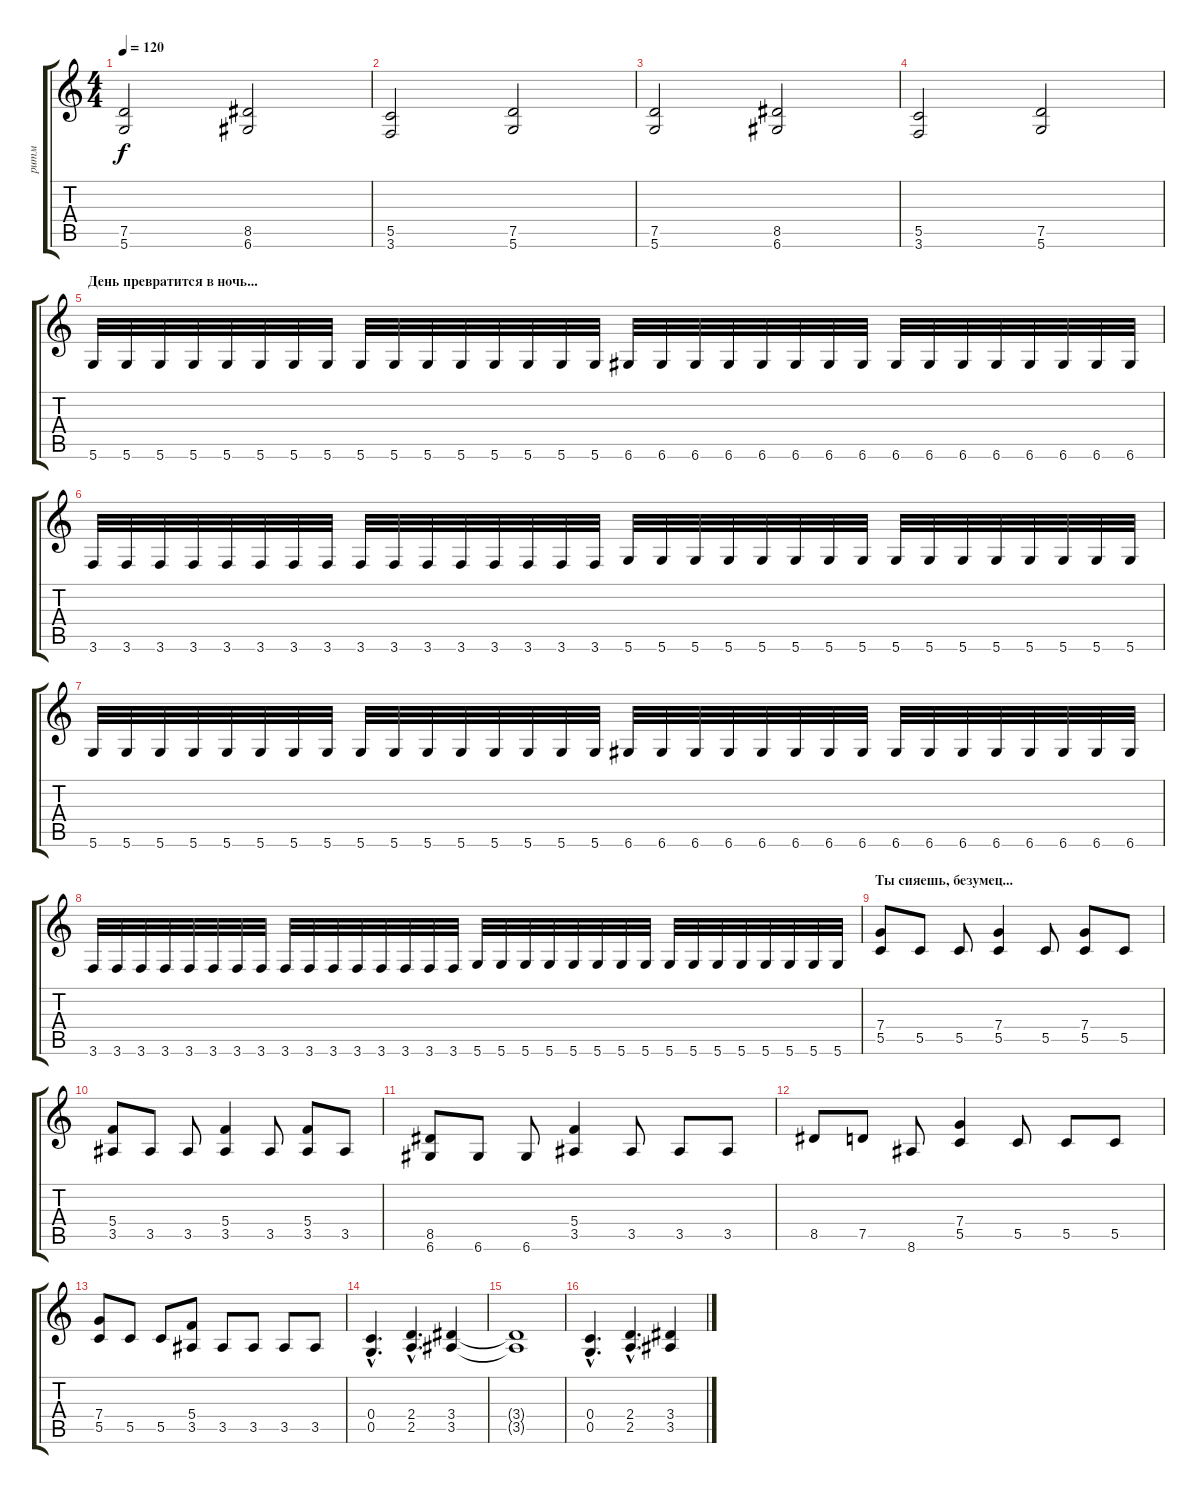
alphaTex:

\track ("ритм" "ритм") {instrument distortionguitar}
\staff {score tabs}
\tuning (D4 A3 F3 C3 G2 D2) {hide}
\ts (4 4)
\tempo 120
\clef g2
\ks c
(7.5 5.6).2{dy f} (8.5 6.6).2 |
(5.5 3.6).2 (7.5 5.6).2 |
(7.5 5.6).2 (8.5 6.6).2 |
(5.5 3.6).2 (7.5 5.6).2 |
\section ("" "День превратится в ночь...")
5.6.32 5.6.32 5.6.32 5.6.32 5.6.32 5.6.32 5.6.32 5.6.32 5.6.32 5.6.32 5.6.32 5.6.32 5.6.32 5.6.32 5.6.32 5.6.32 6.6.32 6.6.32 6.6.32 6.6.32 6.6.32 6.6.32 6.6.32 6.6.32 6.6.32 6.6.32 6.6.32 6.6.32 6.6.32 6.6.32 6.6.32 6.6.32 |
3.6.32 3.6.32 3.6.32 3.6.32 3.6.32 3.6.32 3.6.32 3.6.32 3.6.32 3.6.32 3.6.32 3.6.32 3.6.32 3.6.32 3.6.32 3.6.32 5.6.32 5.6.32 5.6.32 5.6.32 5.6.32 5.6.32 5.6.32 5.6.32 5.6.32 5.6.32 5.6.32 5.6.32 5.6.32 5.6.32 5.6.32 5.6.32 |
5.6.32 5.6.32 5.6.32 5.6.32 5.6.32 5.6.32 5.6.32 5.6.32 5.6.32 5.6.32 5.6.32 5.6.32 5.6.32 5.6.32 5.6.32 5.6.32 6.6.32 6.6.32 6.6.32 6.6.32 6.6.32 6.6.32 6.6.32 6.6.32 6.6.32 6.6.32 6.6.32 6.6.32 6.6.32 6.6.32 6.6.32 6.6.32 |
3.6.32 3.6.32 3.6.32 3.6.32 3.6.32 3.6.32 3.6.32 3.6.32 3.6.32 3.6.32 3.6.32 3.6.32 3.6.32 3.6.32 3.6.32 3.6.32 5.6.32 5.6.32 5.6.32 5.6.32 5.6.32 5.6.32 5.6.32 5.6.32 5.6.32 5.6.32 5.6.32 5.6.32 5.6.32 5.6.32 5.6.32 5.6.32 |
\section ("" "Ты сияешь, безумец...")
(7.4 5.5).8 5.5.8 5.5.8 (7.4 5.5).4 5.5.8 (7.4 5.5).8 5.5.8 |
(5.4 3.5).8 3.5.8 3.5.8 (5.4 3.5).4 3.5.8 (5.4 3.5).8 3.5.8 |
(8.5 6.6).8 6.6.8 6.6.8 (5.4 3.5).4 3.5.8 3.5.8 3.5.8 |
8.5.8 7.5.8 8.6.8 (7.4 5.5).4 5.5.8 5.5.8 5.5.8 |
(7.4 5.5).8 5.5.8 5.5.8 (5.4 3.5).8 3.5.8 3.5.8 3.5.8 3.5.8 |
(0.4{hac} 0.5{hac}).4{d} (2.4{hac} 2.5{hac}).4{d} (3.4 3.5).4 |
(3.4{t} 3.5{t}).1 |
(0.4{hac} 0.5{hac}).4{d} (2.4{hac} 2.5{hac}).4{d} (3.4 3.5).4
